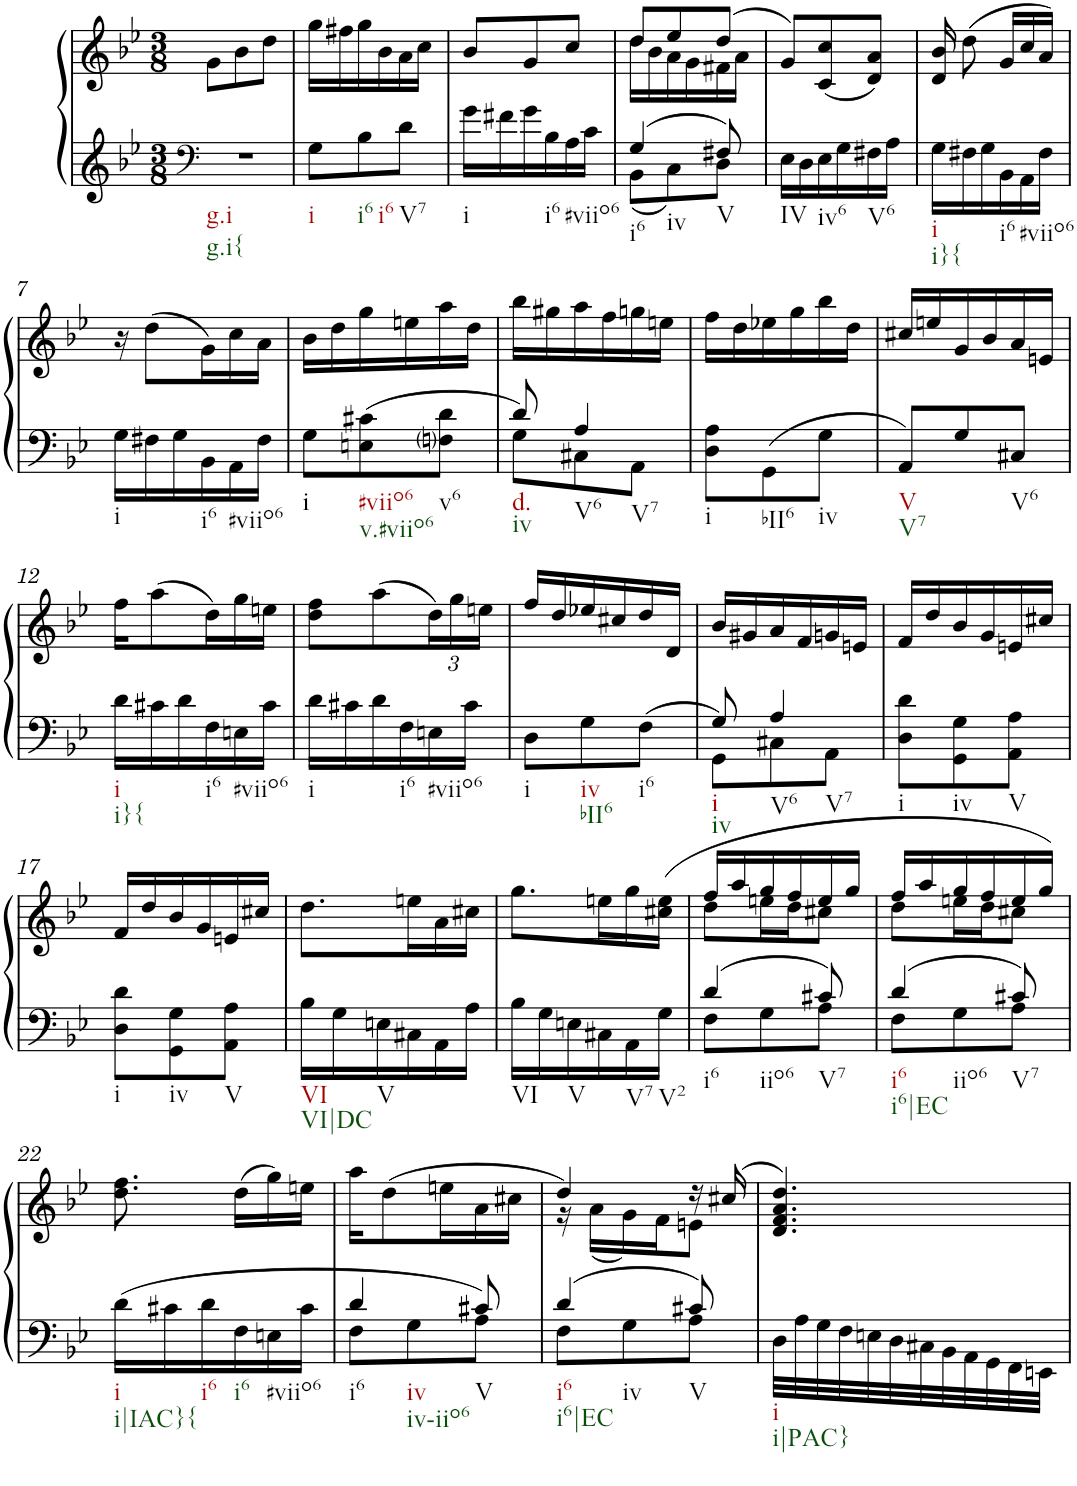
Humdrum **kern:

**kern	**kern
*part1	*part1
*staff2	*staff1
*I"Piano	*
*I'Pno	*
*clefF4	*clefG2
*k[b-e-]	*k[b-e-]
*g:	*g:
*M3/8	*M3/8
=1	=1
!LO:TX:b:t=g.i	!
!LO:TX:b:t=g.i{	!
4.r	8g\L
.	8b-\
.	8dd\J
=2	=2
!LO:TX:b:t=i	!
8G\L	16gg\LL
.	16ff#X\
!LO:TX:b:t=i6	!
!LO:TX:b:t=i6	!
8B-\	16gg\
.	16b-\
!LO:TX:b:t=V7	!
8d\J	16a\
.	16cc\JJ
=3	=3
!LO:TX:b:t=i	!
16g\LL	8b-/L
16f#X\	.
16g\	8g/
!LO:TX:b:t=i6	!
16B-\	.
!LO:TX:b:t=#viio6	!
16A\	8cc/J
16c\JJ	.
=4	=4
*^	*^
!LO:TX:b:t=i6	!	!	!
!LO:TX:b:t=iv	!	!	!
4G/	8BB-\L	8dd/L	16dd\LL
.	.	.	16b-\
.	8C\	8ee-/	16a\
.	.	.	16g\
!LO:TX:b:t=V	!	!	!
8F#X/	8D\J	(>8dd/J	16f#X\
.	.	.	16a\JJ
*v	*v	*	*
=5	=5	=5
!LO:TX:b:t=IV	!	!
*	*v	*v
16E-\LL	8g/L)
16D\	.
!LO:TX:b:t=iv6	!
16E-\	(<8c/ 8cc/
16G\	.
!LO:TX:b:t=V6	!
16F#X\	8d/ 8a/J)
16A\JJ	.
=6	=6
!LO:TX:b:t=i	!
!LO:TX:b:t=i}{	!
16G\LL	16d/ 16b-/
16F#X\	(>8dd\
16G\	.
!LO:TX:b:t=i6	!
16BB-\	16g/LL
!LO:TX:b:t=#viio6	!
16AA\	16cc/
16F#\JJ	16a/JJ)
!!LO:LB:g=z
=7	=7
!LO:TX:b:t=i	!
16G\LL	16r
16F#X\	(>8dd\L
16G\	.
!LO:TX:b:t=i6	!
16BB-\	16g\L)
!LO:TX:b:t=#viio6	!
16AA\	16cc\
16F#\JJ	16a\JJ
=8	=8
!LO:TX:b:t=i	!
8G\L	16b-\LL
.	16dd\
!LO:TX:b:t=#viio6	!
!LO:TX:b:t=v.#viio6	!
8En\ 8c#X\	16gg\
.	16een\
!LO:TX:b:t=v6	!
8Fni\ 8d\J	16aa\
.	16dd\JJ
=9	=9
*^	*
!LO:TX:b:t=d.	!	!
!LO:TX:b:t=iv	!	!
8d/	8G\L	16bb-\LL
.	.	16gg#X\
!LO:TX:b:t=V6	!	!
!LO:TX:b:t=V7	!	!
4A/	8C#X\	16aa\
.	.	16ff\
.	8AA\J	16ggn\
.	.	16een\JJ
*v	*v	*
=10	=10
!LO:TX:b:t=i	!
8D\ 8A\L	16ff\LL
.	16dd\
!LO:TX:b:t=bII6	!
8GG\	16ee-X\
.	16gg\
!LO:TX:b:t=iv	!
8G\J	16bb-\
.	16dd\JJ
=11	=11
!LO:TX:b:t=V	!
!LO:TX:b:t=V7	!
8AA/L	16cc#X/LL
.	16een/
8G/	16g/
.	16b-/
!LO:TX:b:t=V6	!
8C#X/J	16a/
.	16en/JJ
!!LO:LB:g=z
=12	=12
!LO:TX:b:t=i	!
!LO:TX:b:t=i}{	!
16d\LL	16ff\KL
16c#X\	(>8aa\
16d\	.
!LO:TX:b:t=i6	!
16F\	16dd\L)
!LO:TX:b:t=#viio6	!
16En\	16gg\
16c#\JJ	16een\JJ
=13	=13
!LO:TX:b:t=i	!
16d\LL	8dd\ 8ff\L
16c#X\	.
16d\	(>8aa\
!LO:TX:b:t=i6	!
16F\	.
*	*Xbrackettup
!LO:TX:b:t=#viio6	!
16En\	24dd\L)
.	24gg\
16c#\JJ	.
.	24een\JJ
=14	=14
!LO:TX:b:t=i	!
8D\L	16ff/LL
.	16dd/
!LO:TX:b:t=iv	!
!LO:TX:b:t=bII6	!
8G\	16ee-X/
.	16cc#X/
!LO:TX:b:t=i6	!
8F\J	16dd/
.	16d/JJ
=15	=15
*^	*
!LO:TX:b:t=i	!	!
!LO:TX:b:t=iv	!	!
8G/	8GG\L	16b-/LL
.	.	16g#X/
!LO:TX:b:t=V6	!	!
!LO:TX:b:t=V7	!	!
4A/	8C#X\	16a/
.	.	16f/
.	8AA\J	16gn/
.	.	16en/JJ
*v	*v	*
=16	=16
!LO:TX:b:t=i	!
8D\ 8d\L	16f/LL
.	16dd/
!LO:TX:b:t=iv	!
8GG\ 8G\	16b-/
.	16g/
!LO:TX:b:t=V	!
8AA\ 8A\J	16en/
.	16cc#X/JJ
!!LO:LB:g=z
=17	=17
!LO:TX:b:t=i	!
8D\ 8d\L	16f/LL
.	16dd/
!LO:TX:b:t=iv	!
8GG\ 8G\	16b-/
.	16g/
!LO:TX:b:t=V	!
8AA\ 8A\J	16en/
.	16cc#X/JJ
=18	=18
!LO:TX:b:t=VI	!
!LO:TX:b:t=VI|DC	!
16B-\LL	8.dd\L
16G\	.
!LO:TX:b:t=V	!
16En\	.
16C#X\	16een\L
16AA\	16a\
16A\JJ	16cc#X\JJ
=19	=19
!LO:TX:b:t=VI	!
16B-\LL	8.gg\L
16G\	.
!LO:TX:b:t=V	!
16En\	.
16C#X\	16een\L
!LO:TX:b:t=V7	!
16AA\	16gg\
!LO:TX:b:t=V2	!
16G\JJ	(>16cc#X\ 16ee\JJ
=20	=20
*^	*^
!LO:TX:b:t=i6	!	!	!
!LO:TX:b:t=iio6	!	!	!
4d/	8F\L	16ff/LL	8dd\L
.	.	16aa/	.
.	8G\	16gg/	16een\L
.	.	16ff/	16dd\J
!LO:TX:b:t=V7	!	!	!
8c#X/	8A\J	16ee/	8cc#X\J
.	.	16gg/JJ	.
=21	=21	=21	=21
!LO:TX:b:t=i6	!	!	!
!LO:TX:b:t=i6|EC	!	!	!
!LO:TX:b:t=iio6	!	!	!
4d/	8F\L	16ff/LL	8dd\L
.	.	16aa/	.
.	8G\	16gg/	16een\L
.	.	16ff/	16dd\J
!LO:TX:b:t=V7	!	!	!
8c#X/	8A\J	16ee/	8cc#X\J
.	.	16gg/JJ)	.
*v	*v	*	*
*	*v	*v
!!LO:LB:g=z
=22	=22
!LO:TX:b:t=i	!
!LO:TX:b:t=i|IAC}{	!
16d\LL	8.dd\ 8.ff\
16c#X\	.
!LO:TX:b:t=i6	!
16d\	.
!LO:TX:b:t=i6	!
16F\	(>16dd\LL
!LO:TX:b:t=#viio6	!
16En\	16gg\)
16c#\JJ	16een\JJ
=23	=23
*^	*
!LO:TX:b:t=i6	!	!
!LO:TX:b:t=iv	!	!
!LO:TX:b:t=iv-iio6	!	!
4d/	8F\L	16aa\KL
.	.	(>8dd\
.	8G\	.
.	.	16een\L
!LO:TX:b:t=V	!	!
8c#X/	8A\J	16a\
.	.	16cc#X\JJ
=24	=24	=24
*	*	*^
!LO:TX:b:t=i6	!	!	!
!LO:TX:b:t=i6|EC	!	!	!
!LO:TX:b:t=iv	!	!	!
4d/	8F\L	4dd/)	16r
.	.	.	(<16a\LL
.	8G\	.	16g\)
.	.	.	16f\J
!LO:TX:b:t=V	!	!	!
8c#X/	8A\J	16r	8en\J
.	.	(16cc#X/	.
*v	*v	*	*
*	*v	*v
=25	=25
!LO:TX:b:t=i	!
!LO:TX:b:t=i|PAC}	!
32D\LLL	4.d/ 4.f/ 4.a/ 4.dd/)
32A\	.
32G\	.
32F\	.
32En\	.
32D\	.
32C#X\	.
32BB-\	.
32AA\	.
32GG\	.
32FF\	.
32EEn\JJJ	.
=	=
*-	*-
